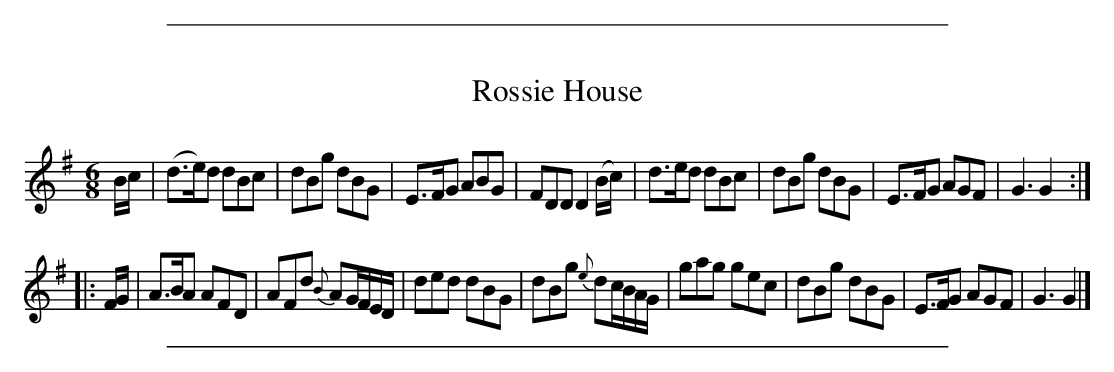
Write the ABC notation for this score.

X:1
T: Rossie House
M: 6/8
L: 1/8
K: G
B/c/ |\
(d>e)d dBc | dBg dBG | E>FG ABG | FDD D2 (B/c/) |\
d>ed dBc | dBg dBG | E>FG AGF | G3 G2 ::
F/G/ |\
A>BA AFD | AFd {B}AG/F/E/D/ | ded dBG | dBg {e}dc/B/A/G/ |\
gag gec | dBg dBG | E>FG AGF | G3 G2 |]
